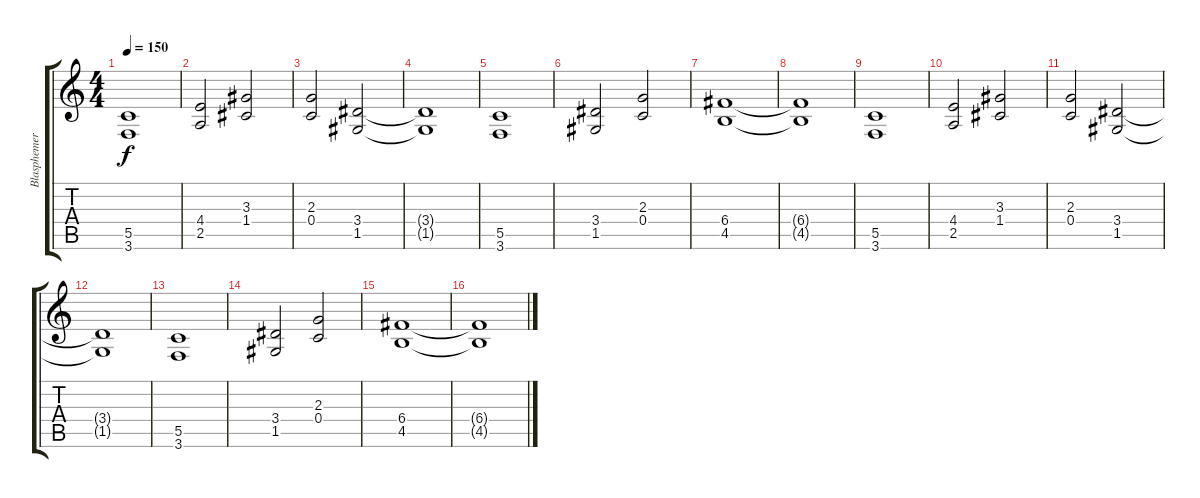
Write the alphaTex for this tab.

\track ("Blasphemer" "Blasphemer") {instrument distortionguitar}
\staff {score tabs}
\tuning (D4 A3 F3 C3 G2 D2) {hide}
\ts (4 4)
\tempo 150
\clef g2
\ks c
(5.5 3.6).1{dy f instrument distortionguitar} |
(4.4 2.5).2 (3.3 1.4).2 |
(2.3 0.4).2 (3.4 1.5).2 |
(3.4{t} 1.5{t}).1 |
(5.5 3.6).1 |
(3.4 1.5).2 (2.3 0.4).2 |
(6.4 4.5).1 |
(6.4{t} 4.5{t}).1 |
(5.5 3.6).1 |
(4.4 2.5).2 (3.3 1.4).2 |
(2.3 0.4).2 (3.4 1.5).2 |
(3.4{t} 1.5{t}).1 |
(5.5 3.6).1 |
(3.4 1.5).2 (2.3 0.4).2 |
(6.4 4.5).1 |
(6.4{t} 4.5{t}).1
